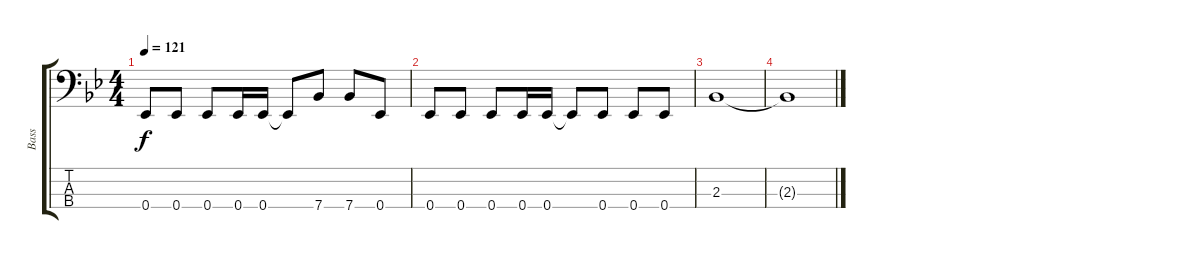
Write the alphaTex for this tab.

\track ("Bass" "Bass") {instrument electricbassfinger}
\staff {score tabs}
\tuning (Gb2 Db2 Ab1 Eb1) {hide}
\ts (4 4)
\tempo 121
\clef f4
\ks bb
0.4.8{dy f} 0.4.8 0.4.8 0.4.16 0.4.16 0.4{t}.8 7.4.8 7.4.8 0.4.8 |
0.4.8 0.4.8 0.4.8 0.4.16 0.4.16 0.4{t}.8 0.4.8 0.4.8 0.4.8 |
2.3.1 |
2.3{t}.1
